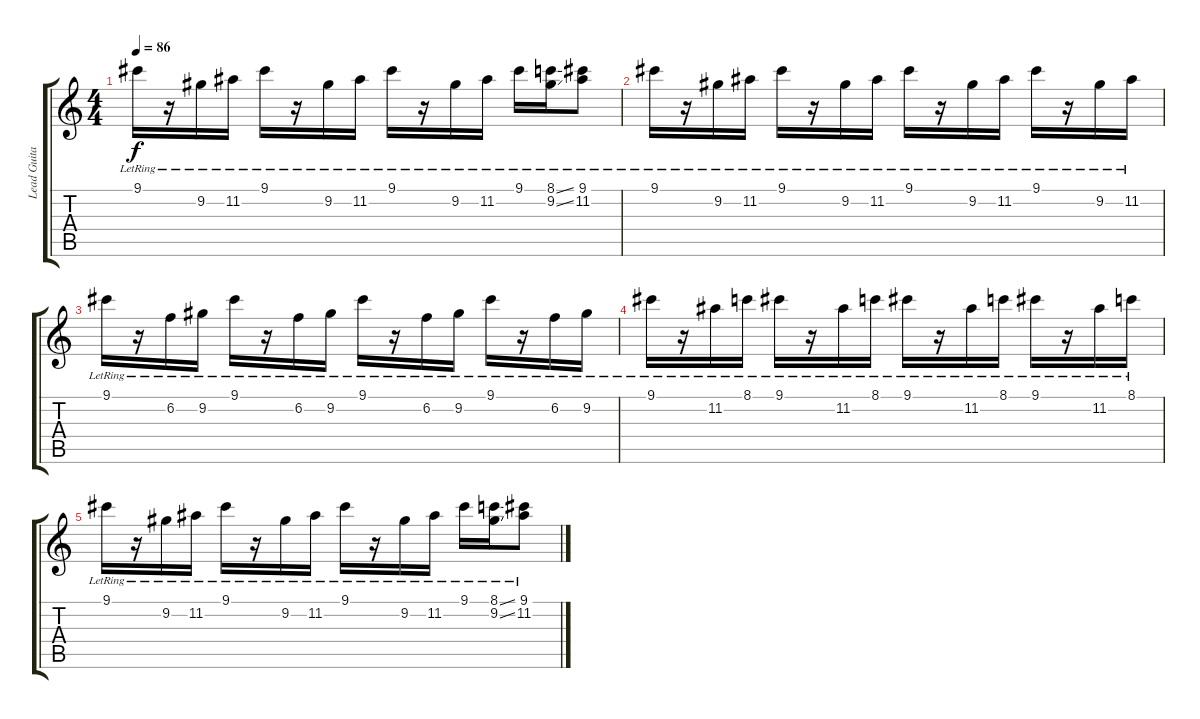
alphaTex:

\track ("Lead Guitar" "Lead Guita") {instrument electricguitarclean}
\staff {score tabs}
\tuning (E4 B3 G3 D3 A2 E2) {hide}
\ts (4 4)
\tempo 86
\clef g2
\ks c
9.1{lr}.16{dy f volume 15} r.16 9.2{lr}.16 11.2{lr}.16 9.1{lr}.16 r.16 9.2{lr}.16 11.2{lr}.16 9.1{lr}.16 r.16 9.2{lr}.16 11.2{lr}.16 9.1{lr}.16 (8.1{ss lr} 9.2{ss lr}).16 (9.1{lr} 11.2{lr}).8 |
9.1{lr}.16{volume 15} r.16 9.2{lr}.16 11.2{lr}.16 9.1{lr}.16 r.16 9.2{lr}.16 11.2{lr}.16 9.1{lr}.16 r.16 9.2{lr}.16 11.2{lr}.16 9.1{lr}.16 r.16 9.2{lr}.16 11.2{lr}.16 |
9.1{lr}.16 r.16 6.2{lr}.16 9.2{lr}.16 9.1{lr}.16 r.16 6.2{lr}.16 9.2{lr}.16 9.1{lr}.16 r.16 6.2{lr}.16 9.2{lr}.16 9.1{lr}.16 r.16 6.2{lr}.16 9.2{lr}.16 |
9.1{lr}.16 r.16 11.2{lr}.16 8.1{lr}.16 9.1{lr}.16 r.16 11.2{lr}.16 8.1{lr}.16 9.1{lr}.16 r.16 11.2{lr}.16 8.1{lr}.16 9.1{lr}.16 r.16 11.2{lr}.16 8.1{lr}.16 |
9.1{lr}.16 r.16 9.2{lr}.16 11.2{lr}.16 9.1{lr}.16 r.16 9.2{lr}.16 11.2{lr}.16 9.1{lr}.16 r.16 9.2{lr}.16 11.2{lr}.16 9.1{lr}.16 (8.1{ss lr} 9.2{ss lr}).16{volume 5} (9.1{lr} 11.2{lr}).8
